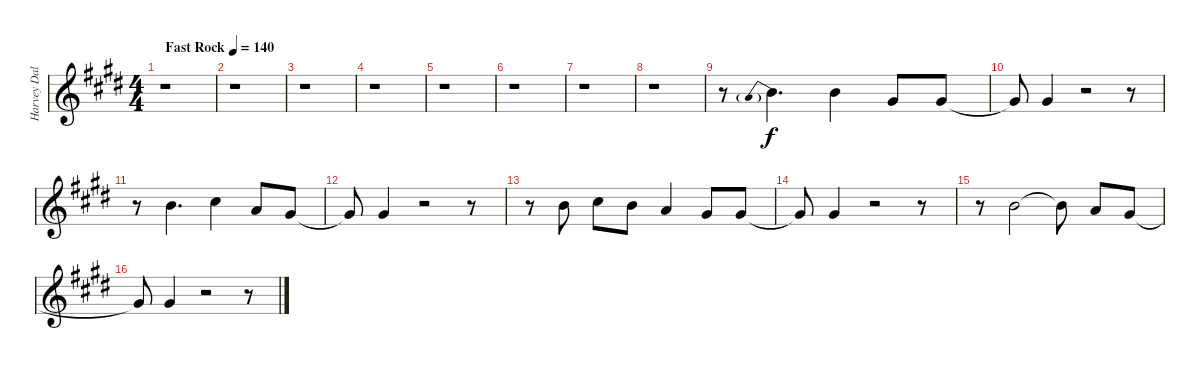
\track ("Harvey Dalton Arnold Vocals" "Harvey Dal") {instrument lead8bassandlead}
\staff {score}
\tuning (E4 B3 G3 D3 A2 E2) {hide}
\ts (4 4)
\tempo (140 "Fast Rock")
\clef g2
\ks e
r.1{dy f instrument lead8bassandlead} |
r.1 |
r.1 |
r.1 |
r.1 |
r.1 |
r.1 |
r.1 |
r.8 5.1{be (prebend 0 4 60 4)}.4{d} 5.1{be (custom 0 4 15 4 30 0 60 0)}.4 4.1.8 4.1.8 |
4.1{t}.8 4.1.4 r.2 r.8 |
r.8 7.1.4{d} 9.1.4 5.1.8 4.1.8 |
4.1{t}.8 4.1.4 r.2 r.8 |
r.8 7.1.8 9.1.8 7.1.8 5.1.4 4.1.8 4.1.8 |
4.1{t}.8 4.1.4 r.2 r.8 |
r.8 7.1.2 7.1{t}.8 5.1.8 4.1.8 |
4.1{t}.8 4.1.4 r.2 r.8
